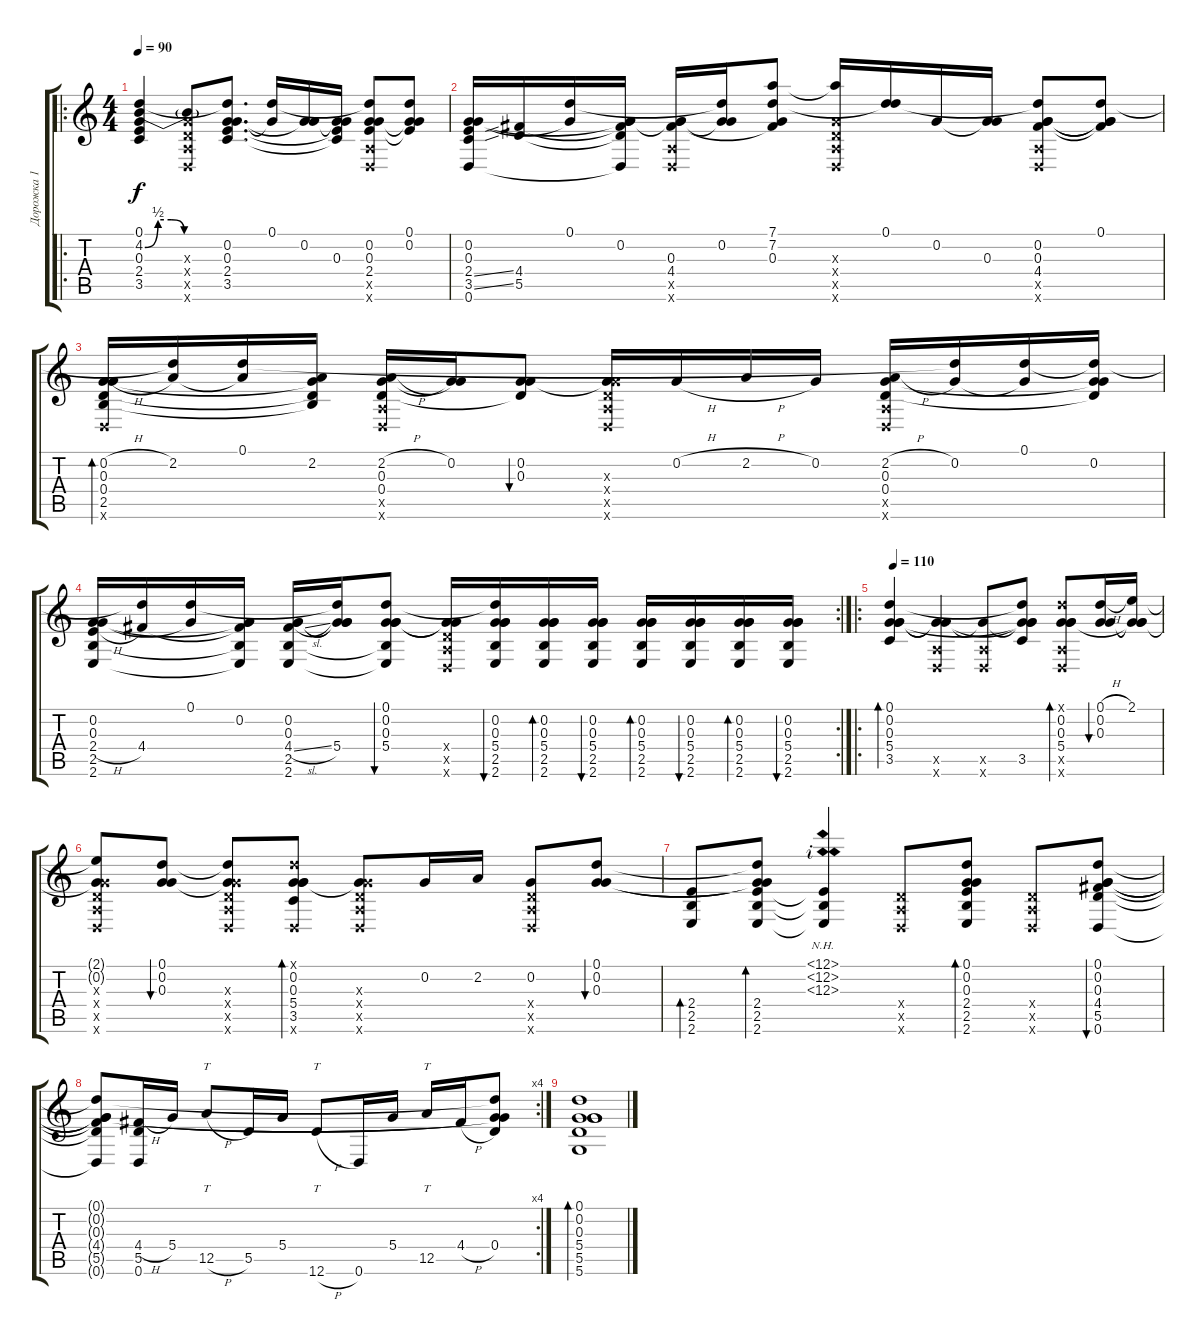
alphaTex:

\track ("Дорожка 1" "Дорожка 1") {instrument acousticguitarsteel}
\staff {score tabs}
\tuning (D4 G3 G3 D3 A2 D2) {hide}
\ro
\ts (4 4)
\tempo 90
\clef g2
\ks c
(0.1 4.2{be (custom 0 0 10 2 20 2 30 0 60 0)} 0.3 2.4 3.5).4{dy f} (4.2{t} 0.3{x} 0.4{x} 0.5{x} 0.6{x}).8 (0.1{t} 0.2 0.3 2.4 3.5).8{d} (0.1 0.2{t}).16 (0.2 0.3{t}).16 (0.2{t} 0.3 2.4{t} 3.5{t}).16 (0.1{t} 0.2 0.3 2.4 0.5{x} 0.6{x}).8 (0.1 0.2 0.3{t} 2.4{t}).8 |
(0.2 0.3 2.4{ss} 3.5{ss} 0.6).16 (4.4 5.5).16 (0.1 0.2{t}).16 (0.2 0.3{t} 4.4{t} 5.5{t} 0.6{t}).16 (0.2{t} 0.3 4.4 0.5{x} 0.6{x}).16 (0.1{t} 0.2 0.3{t}).16 (7.1 7.2 0.3 4.4{t}).8 (7.1{t} 0.3{x} 0.4{x} 0.5{x} 0.6{x}).16 (0.1 7.2{t}).16 0.2.16 (0.2{t} 0.3).16 (0.1{t} 0.2 0.3 4.4 0.5{x} 0.6{x}).8 (0.1 0.2{t} 0.3{t} 4.4{t}).8 |
(0.2{h} 0.3 0.4 2.5 0.6{x}).16{bd 60} (0.1{t} 2.2).16 (0.1 2.2{t}).16 (2.2 0.3{t} 0.4{t} 2.5{t}).16 (2.2{h} 0.3 0.4 0.5{x} 0.6{x}).16 (0.2 0.3{t}).16 (0.2 0.3 0.4{t}).8{bu 60} (0.2{t} 0.3{x} 0.4{x} 0.5{x} 0.6{x}).16 0.2{h}.16 2.2{h}.16 0.2.16 (2.2{h} 0.3 0.4 0.5{x} 0.6{x}).16 (0.1{t} 0.2).16 (0.1 0.2{t}).16 (0.1{t} 0.2 0.3{t} 0.4{t}).16 |
\rc 2
(0.2 0.3 2.4{h} 2.5 2.6).16 (0.1{t} 4.4).16 (0.1 0.2{t}).16 (0.2 0.3{t} 4.4{t} 2.5{t} 2.6{t}).16 (0.2 0.3 4.4{sl} 2.5 2.6).16 (0.1{t} 0.2{t} 0.3{t} 5.4).16 (0.1 0.2 0.3 5.4 2.5{t} 2.6{t}).8{bu 60} (0.2{t} 0.3{t} 0.4{x} 0.5{x} 0.6{x}).16 (0.1{t} 0.2 0.3 5.4 2.5 2.6).16{bu 60} (0.2 0.3 5.4 2.5 2.6).16{bd 60} (0.2 0.3 5.4 2.5 2.6).16{bu 60} (0.2 0.3 5.4 2.5 2.6).16{bd 60} (0.2 0.3 5.4 2.5 2.6).16{bu 60} (0.2 0.3 5.4 2.5 2.6).16{bd 60} (0.2 0.3 5.4 2.5 2.6).16{bu 60} |
\ro
\tempo 110
(0.1 0.2 0.3 5.4 3.5).4{bd 60} (0.3{t} 5.4{t} 0.5{x} 0.6{x}).4 (0.3{t} 0.5{x} 0.6{x}).8 (0.1{t} 0.2{t} 0.3{t} 5.4{t} 3.5).8 (0.1{x} 0.2 0.3 5.4 0.5{x} 0.6{x}).8{bd 60} (0.1{h} 0.2 0.3).16{bu 60} (2.1 0.2{t} 0.3{t} 5.4{t}).16 |
(2.1{t} 0.2{t} 0.3{x} 0.4{x} 0.5{x} 0.6{x}).8 (0.1 0.2 0.3).8{bu 60} (0.1{t} 0.2{t} 0.3{x} 0.4{x} 0.5{x} 0.6{x}).8 (0.1{x} 0.2 0.3 5.4 3.5 0.6{x}).8{bd 60} (0.2{t} 0.3{x} 0.4{x} 0.5{x} 0.6{x}).8 0.2.16 2.2.16 (0.2 0.4{x} 0.5{x} 0.6{x}).8 (0.1 0.2 0.3).8{bu 60} |
(2.4 2.5 2.6).8{bd 60} (0.1{t} 0.2{t} 0.3{t} 2.4 2.5 2.6).8{bd 60} (12.1{nh} 12.2{nh} 12.3{nh rf 2} 2.4{t} 2.5{t} 2.6{t}).4 (0.4{x} 0.5{x} 0.6{x}).8 (0.1 0.2 0.3 2.4 2.5 2.6).8{bd 60} (0.4{x} 0.5{x} 0.6{x}).8 (0.1 0.2 0.3 4.4 5.5 0.6).8{bu 60} |
\rc 4
(0.1{t} 0.2{t} 0.3{t} 4.4{t} 5.5{t} 0.6{t}).8 (4.4{h} 5.5 0.6).16 5.4.16 12.5{h}.8{tt} 5.5.16 5.4.16 12.6{h}.8{tt} 0.6.16 5.4.16 12.5.16{tt} 4.4{h}.16 (0.1{t} 0.2{t} 0.3{t} 0.4).8 |
(0.1 0.2 0.3 5.4 5.5 5.6).1{bd 60}
